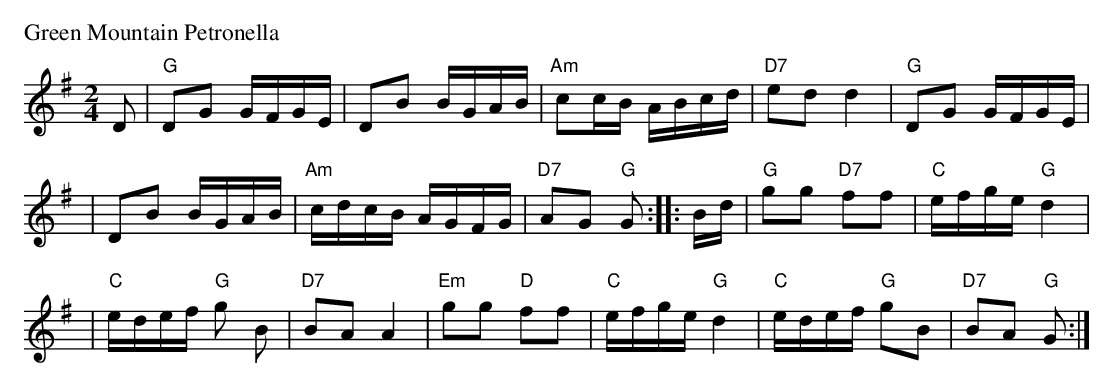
X:1
P: Green Mountain Petronella
M:2/4
L:1/16
K:G
D2 | "G"D2G2 GFGE | D2B2 BGAB | "Am"c2cB ABcd | "D7"e2d2 d4 |  "G"D2G2 GFGE |
| D2B2 BGAB | "Am"cdcB AGFG | "D7"A2G2 "G"G2 :: Bd | "G"g2g2 "D7"f2f2 | "C"efge "G"d4 |
| "C"edef "G"g2 B2 | "D7"B2A2 A4 | "Em"g2g2 "D"f2f2 | "C"efge "G"d4 | "C"edef "G"g2B2 | "D7"B2A2 "G"G2 :|
